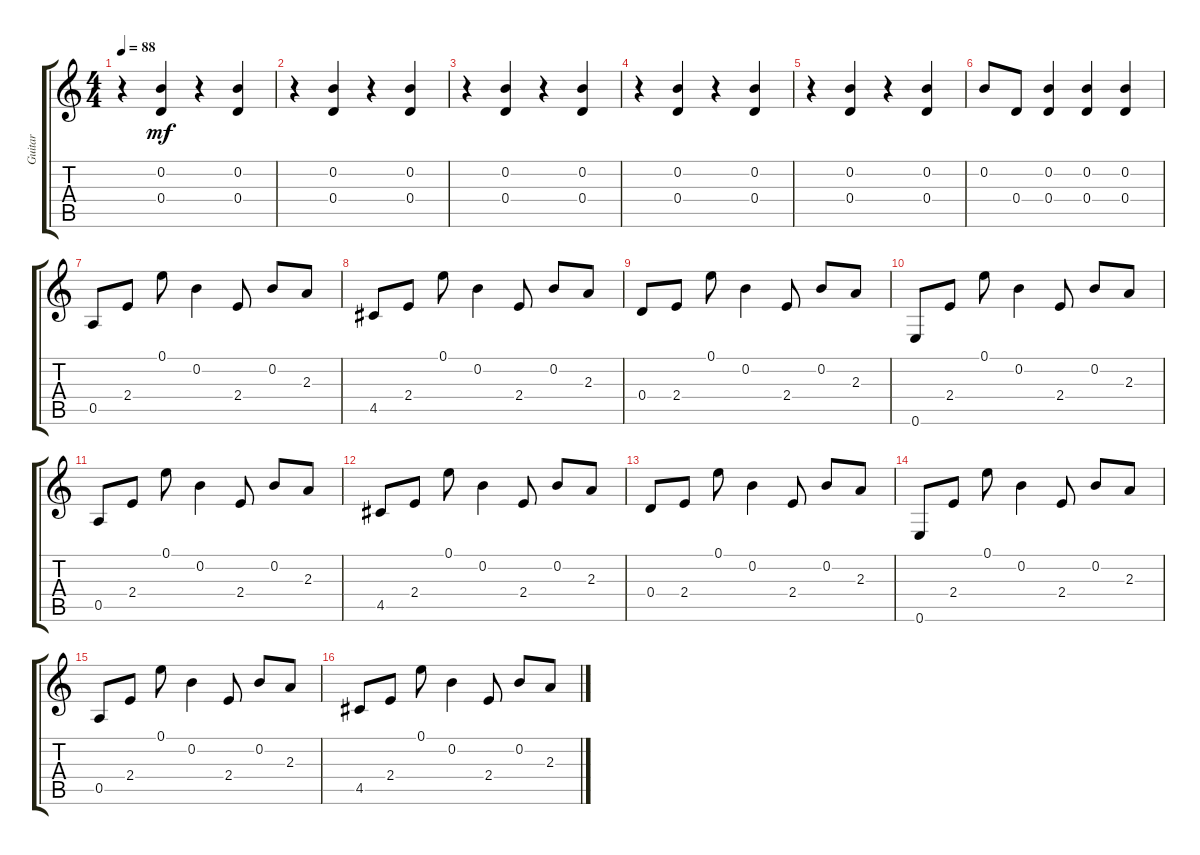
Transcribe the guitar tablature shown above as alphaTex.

\track ("Guitar" "Guitar") {instrument acousticguitarsteel}
\staff {score tabs}
\tuning (E4 B3 G3 D3 A2 E2) {hide}
\ts (4 4)
\tempo 88
\clef g2
\ks c
r.4{dy f} (0.2 0.4).4{dy mf volume 8} r.4 (0.2 0.4).4 |
r.4 (0.2 0.4).4 r.4 (0.2 0.4).4 |
r.4 (0.2 0.4).4 r.4 (0.2 0.4).4 |
r.4 (0.2 0.4).4 r.4 (0.2 0.4).4 |
r.4 (0.2 0.4).4 r.4 (0.2 0.4).4 |
0.2.8 0.4.8 (0.2 0.4).4 (0.2 0.4).4 (0.2 0.4).4 |
0.5.8{volume 13} 2.4.8 0.1.8 0.2.4 2.4.8 0.2.8 2.3.8 |
4.5.8 2.4.8 0.1.8 0.2.4 2.4.8 0.2.8 2.3.8 |
0.4.8 2.4.8 0.1.8 0.2.4 2.4.8 0.2.8 2.3.8 |
0.6.8 2.4.8 0.1.8 0.2.4 2.4.8 0.2.8 2.3.8 |
0.5.8 2.4.8 0.1.8 0.2.4 2.4.8 0.2.8 2.3.8 |
4.5.8 2.4.8 0.1.8 0.2.4 2.4.8 0.2.8 2.3.8 |
0.4.8 2.4.8 0.1.8 0.2.4 2.4.8 0.2.8 2.3.8 |
0.6.8 2.4.8 0.1.8 0.2.4 2.4.8 0.2.8 2.3.8 |
0.5.8 2.4.8 0.1.8 0.2.4 2.4.8 0.2.8 2.3.8 |
4.5.8 2.4.8 0.1.8 0.2.4 2.4.8 0.2.8 2.3.8
